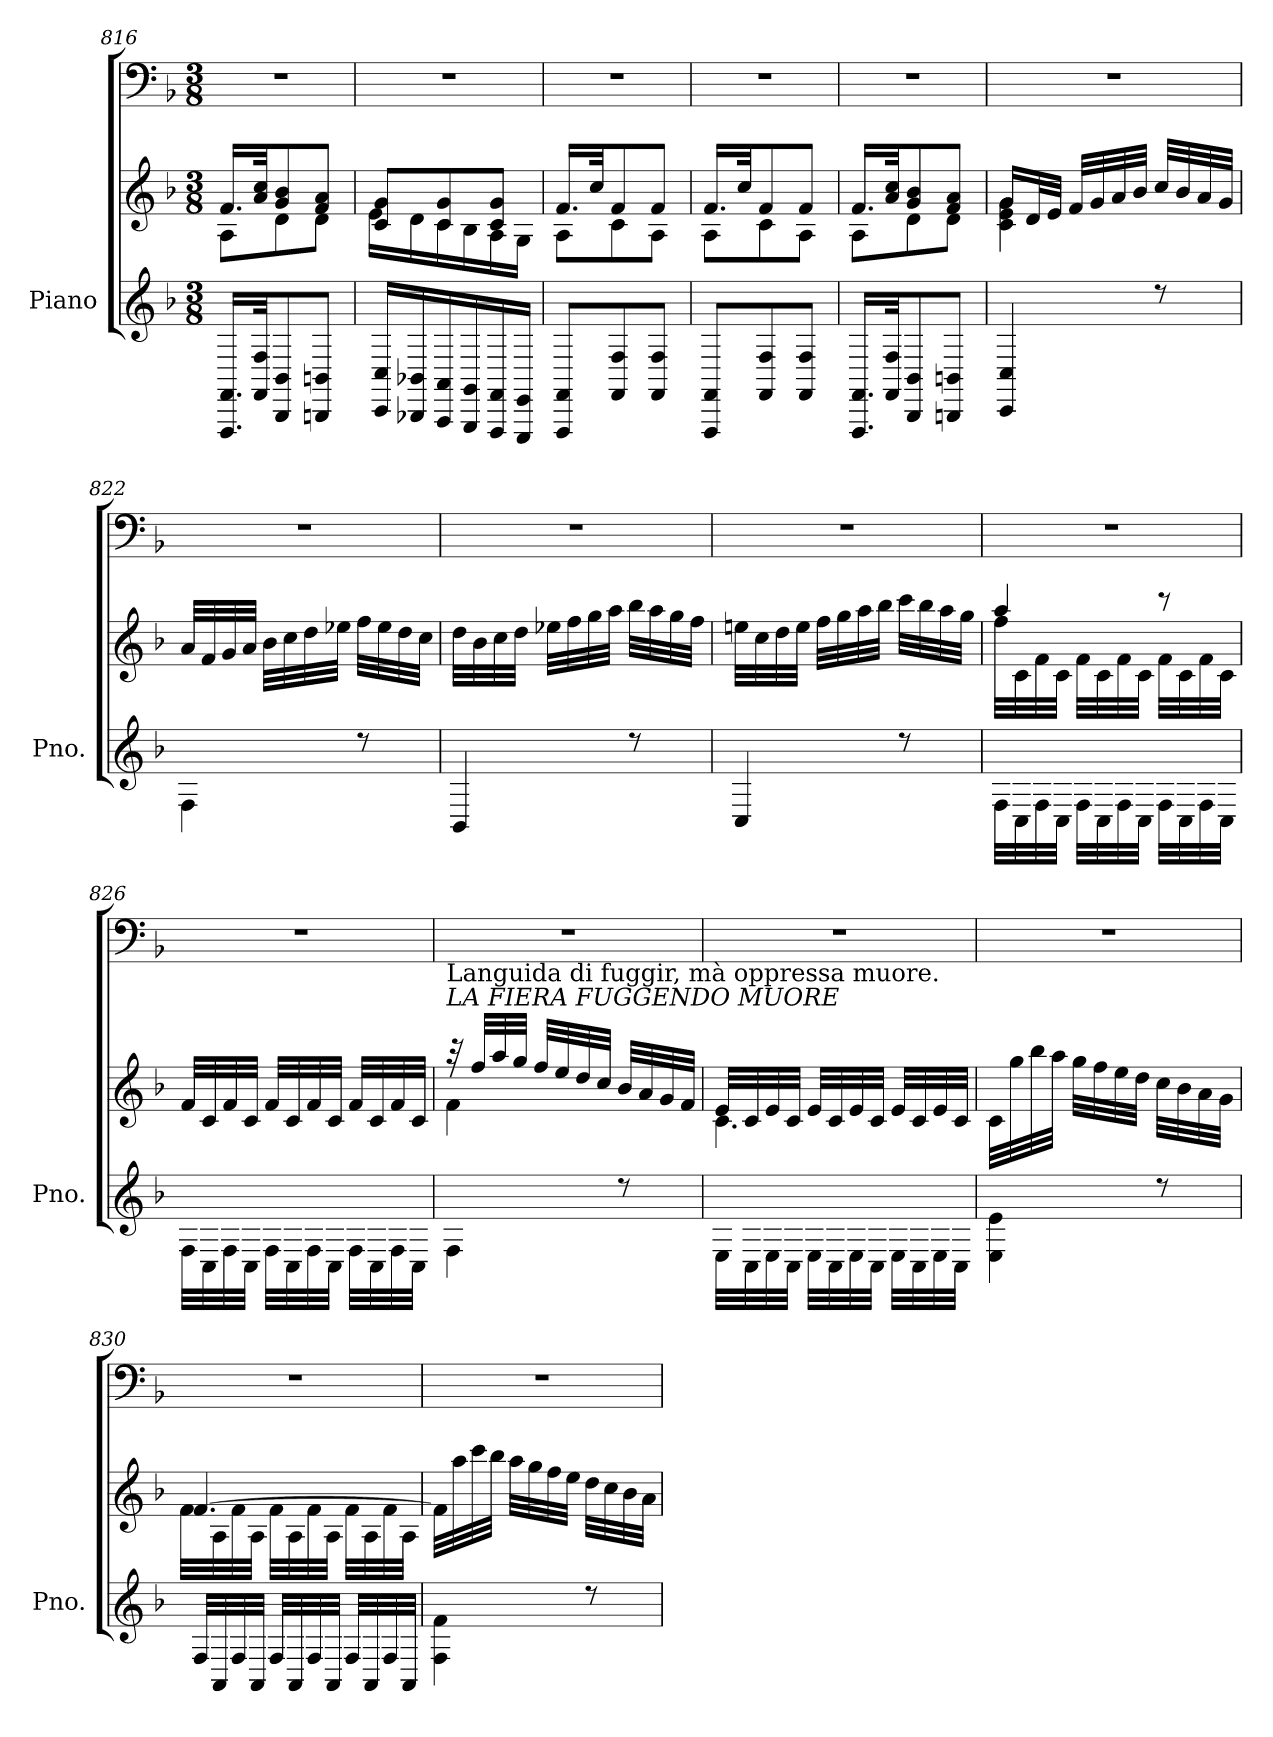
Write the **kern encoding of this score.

**kern	**kern	**kern
*part1	*part1	*part1
*staff3	*staff2	*staff1
*I"Piano	*	*
*I'Pno.	*	*
!!LO:PB:g=z
*clefG2	*clefG2	*clefF4
*k[b-]	*k[b-]	*k[b-]
*M3/8	*M3/8	*M3/8
=816	=816	=816
*^	*^	*
16.FFF/ 16.FF/LL	4.ryy	16.f/LL	8A\L	4.r
32FF/ 32F/JK	.	32a/ 32cc/JK	.	.
8BBB-/ 8BB-/	.	8g/ 8b-/	8d\	.
8BBBn/ 8BBn/J	.	8f/ 8a/J	8d\J	.
=817	=817	=817	=817	=817
16CC/ 16C/LL	4.ryy	8c/ 8g/L	16e\LL	4.r
16BBB-X/ 16BB-X/	.	.	16d\	.
16AAA/ 16AA/	.	8c/ 8g/	16c\	.
16GGG/ 16GG/	.	.	16B-\	.
16FFF/ 16FF/	.	8c/ 8g/J	16A\	.
16EEE/ 16EE/JJ	.	.	16G\JJ	.
=818	=818	=818	=818	=818
8FFF/ 8FF/L	4.ryy	16.f/LL	8A\L	4.r
.	.	32cc/JK	.	.
8FF/ 8F/	.	8f/	8c\	.
8FF/ 8F/J	.	8f/J	8A\J	.
=819	=819	=819	=819	=819
8FFF/ 8FF/L	4.ryy	16.f/LL	8A\L	4.r
.	.	32cc/JK	.	.
8FF/ 8F/	.	8f/	8c\	.
8FF/ 8F/J	.	8f/J	8A\J	.
=820	=820	=820	=820	=820
16.FFF/ 16.FF/LL	4.ryy	16.f/LL	8A\L	4.r
32FF/ 32F/JK	.	32a/ 32cc/JK	.	.
8BBB-/ 8BB-/	.	8g/ 8b-/	8d\	.
8BBBn/ 8BBn/J	.	8f/ 8a/J	8d\J	.
=821	=821	=821	=821	=821
4CC/ 4C/	4.ryy	16g/LL	4c\ 4e\ 4g\	4.r
.	.	32d/L	.	.
.	.	32e/JJJ	.	.
.	.	32f/LLL	.	.
.	.	32g/	.	.
.	.	32a/	.	.
.	.	32b-/JJJ	.	.
8r	.	32cc/LLL	8ryy	.
.	.	32b-/	.	.
.	.	32a/	.	.
.	.	32g/JJJ	.	.
*	*	*v	*v	*
!!LO:LB:g=z
=822	=822	=822	=822
4F\	4.ryy	32a/LLL	4.r
.	.	32f/	.
.	.	32g/	.
.	.	32a/JJJ	.
.	.	32b-\LLL	.
.	.	32cc\	.
.	.	32dd\	.
.	.	32ee-X\JJJ	.
8r	.	32ff\LLL	.
.	.	32ee-\	.
.	.	32dd\	.
.	.	32cc\JJJ	.
!!LO:LB:g=z
=823	=823	=823	=823
4BB-/	4.ryy	32dd\LLL	4.r
.	.	32b-\	.
.	.	32cc\	.
.	.	32dd\JJJ	.
.	.	32ee-X\LLL	.
.	.	32ff\	.
.	.	32gg\	.
.	.	32aa\JJJ	.
8r	.	32bb-\LLL	.
.	.	32aa\	.
.	.	32gg\	.
.	.	32ff\JJJ	.
=824	=824	=824	=824
4C/	4.ryy	32een\LLL	4.r
.	.	32cc\	.
.	.	32dd\	.
.	.	32ee\JJJ	.
.	.	32ff\LLL	.
.	.	32gg\	.
.	.	32aa\	.
.	.	32bb-\JJJ	.
8r	.	32ccc\LLL	.
.	.	32bb-\	.
.	.	32aa\	.
.	.	32gg\JJJ	.
=825	=825	=825	=825
*	*	*^	*
32F\LLL	4.ryy	4aa/	32ff\LLL	4.r
32C\	.	.	32c\	.
32F\	.	.	32f\	.
32C\JJJ	.	.	32c\JJJ	.
32F\LLL	.	.	32f\LLL	.
32C\	.	.	32c\	.
32F\	.	.	32f\	.
32C\JJJ	.	.	32c\JJJ	.
32F\LLL	.	8r	32f\LLL	.
32C\	.	.	32c\	.
32F\	.	.	32f\	.
32C\JJJ	.	.	32c\JJJ	.
*	*	*v	*v	*
!!LO:LB:g=z
=826	=826	=826	=826
32F\LLL	4.ryy	32f/LLL	4.r
32C\	.	32c/	.
32F\	.	32f/	.
32C\JJJ	.	32c/JJJ	.
32F\LLL	.	32f/LLL	.
32C\	.	32c/	.
32F\	.	32f/	.
32C\JJJ	.	32c/JJJ	.
32F\LLL	.	32f/LLL	.
32C\	.	32c/	.
32F\	.	32f/	.
32C\JJJ	.	32c/JJJ	.
!!LO:PB:g=z
=827	=827	=827	=827
*	*	*^	*
!	!	!LO:TX:a:i:t=LA FIERA FUGGENDO MUORE	!	!
!	!	!LO:TX:a:t=Languida di fuggir, mà oppressa muore.	!	!
4F\	4.ryy	32r	4f\	4.r
.	.	32ff/LLL	.	.
.	.	32aa/	.	.
.	.	32gg/JJJ	.	.
.	.	32ff/LLL	.	.
.	.	32ee/	.	.
.	.	32dd/	.	.
.	.	32cc/JJJ	.	.
8r	.	32b-/LLL	8ryy	.
.	.	32a/	.	.
.	.	32g/	.	.
.	.	32f/JJJ	.	.
=828	=828	=828	=828	=828
32E\LLL	4.ryy	32e/LLL	4.c\	4.r
32C\	.	32c/	.	.
32E\	.	32e/	.	.
32C\JJJ	.	32c/JJJ	.	.
32E\LLL	.	32e/LLL	.	.
32C\	.	32c/	.	.
32E\	.	32e/	.	.
32C\JJJ	.	32c/JJJ	.	.
32E\LLL	.	32e/LLL	.	.
32C\	.	32c/	.	.
32E\	.	32e/	.	.
32C\JJJ	.	32c/JJJ	.	.
*	*	*v	*v	*
=829	=829	=829	=829
4E\ 4e\	4.ryy	32c\LLL	4.r
.	.	32gg\	.
.	.	32bb-\	.
.	.	32aa\JJJ	.
.	.	32gg\LLL	.
.	.	32ff\	.
.	.	32ee\	.
.	.	32dd\JJJ	.
8r	.	32cc\LLL	.
.	.	32b-\	.
.	.	32a\	.
.	.	32g\JJJ	.
!!LO:LB:g=z
=830	=830	=830	=830
*	*	*^	*
32F/LLL	4.ryy	[4.f/	32f\LLL	4.r
32AA/	.	.	32A\	.
32F/	.	.	32f\	.
32AA/JJJ	.	.	32A\JJJ	.
32F/LLL	.	.	32f\LLL	.
32AA/	.	.	32A\	.
32F/	.	.	32f\	.
32AA/JJJ	.	.	32A\JJJ	.
32F/LLL	.	.	32f\LLL	.
32AA/	.	.	32A\	.
32F/	.	.	32f\	.
32AA/JJJ	.	.	32A\JJJ	.
*	*	*v	*v	*
!!LO:PB:g=z
=831	=831	=831	=831
4F\ 4f\	4.ryy	32f\LLL]	4.r
.	.	32aa\	.
.	.	32ccc\	.
.	.	32bb-\JJJ	.
.	.	32aa\LLL	.
.	.	32gg\	.
.	.	32ff\	.
.	.	32ee\JJJ	.
8r	.	32dd\LLL	.
.	.	32cc\	.
.	.	32b-\	.
.	.	32a\JJJ	.
*v	*v	*	*
=	=	=
*-	*-	*-
